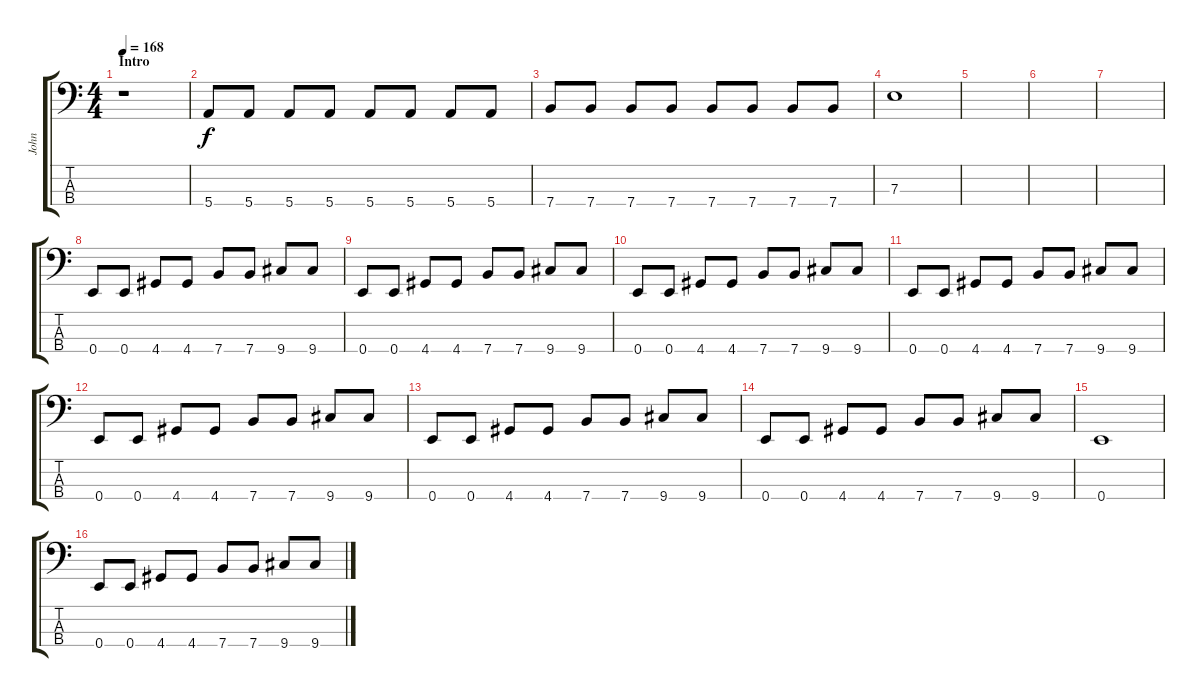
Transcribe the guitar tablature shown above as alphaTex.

\track ("John" "John") {instrument electricbassfinger}
\staff {score tabs}
\tuning (G2 D2 A1 E1) {hide}
\ts (4 4)
\section ("" "Intro")
\tempo 168
\clef f4
\ks c
r.1{dy f instrument electricbassfinger} |
5.4.8 5.4.8 5.4.8 5.4.8 5.4.8 5.4.8 5.4.8 5.4.8 |
7.4.8 7.4.8 7.4.8 7.4.8 7.4.8 7.4.8 7.4.8 7.4.8 |
7.3.1 |
|
|
|
0.4.8 0.4.8 4.4.8 4.4.8 7.4.8 7.4.8 9.4.8 9.4.8 |
0.4.8 0.4.8 4.4.8 4.4.8 7.4.8 7.4.8 9.4.8 9.4.8 |
0.4.8 0.4.8 4.4.8 4.4.8 7.4.8 7.4.8 9.4.8 9.4.8 |
0.4.8 0.4.8 4.4.8 4.4.8 7.4.8 7.4.8 9.4.8 9.4.8 |
0.4.8 0.4.8 4.4.8 4.4.8 7.4.8 7.4.8 9.4.8 9.4.8 |
0.4.8 0.4.8 4.4.8 4.4.8 7.4.8 7.4.8 9.4.8 9.4.8 |
0.4.8 0.4.8 4.4.8 4.4.8 7.4.8 7.4.8 9.4.8 9.4.8 |
0.4.1 |
0.4.8 0.4.8 4.4.8 4.4.8 7.4.8 7.4.8 9.4.8 9.4.8
